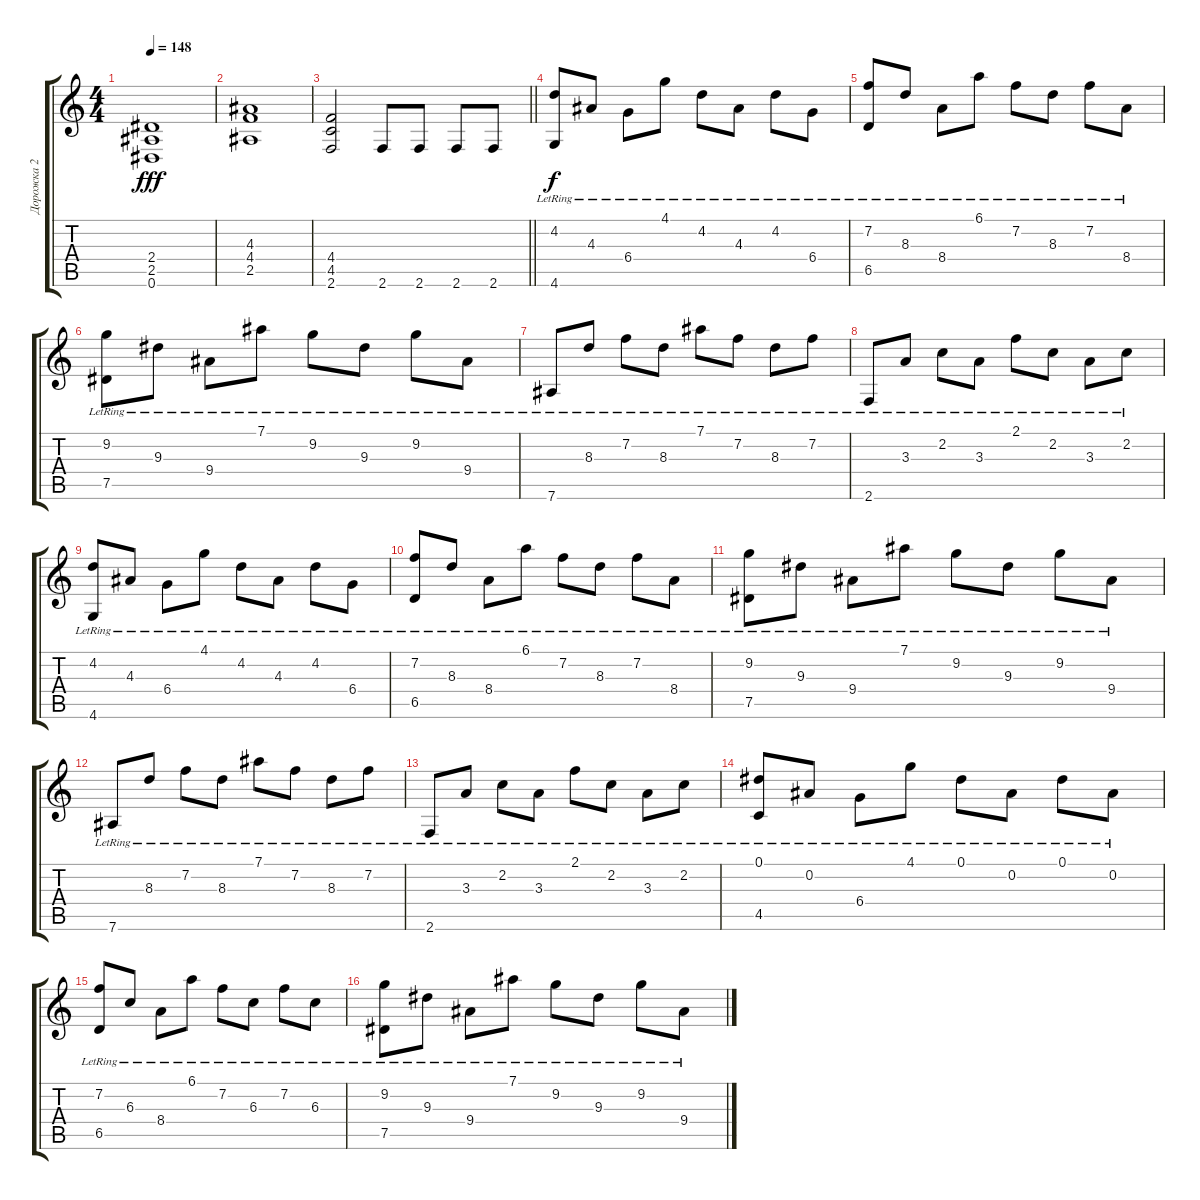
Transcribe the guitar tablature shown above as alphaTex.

\track ("Дорожка 2" "Дорожка 2") {instrument acousticguitarsteel}
\staff {score tabs}
\tuning (Eb4 Bb3 Gb3 Db3 Ab2 Eb2) {hide}
\ts (4 4)
\tempo 148
\clef g2
\ks c
(2.4 2.5 0.6).1{dy fff} |
(4.3 4.4 2.5).1 |
\barLineRight lightlight
(4.4 4.5 2.6).2 2.6.8 2.6.8 2.6.8 2.6.8 |
(4.2{lr} 4.6{lr}).8{dy f instrument acousticguitarsteel} 4.3{lr}.8 6.4{lr}.8 4.1{lr}.8 4.2{lr}.8 4.3{lr}.8 4.2{lr}.8 6.4{lr}.8 |
(7.2{lr} 6.5{lr}).8 8.3{lr}.8 8.4{lr}.8 6.1{lr}.8 7.2{lr}.8 8.3{lr}.8 7.2{lr}.8 8.4{lr}.8 |
(9.2{lr} 7.5{lr}).8 9.3{lr}.8 9.4{lr}.8 7.1{lr}.8 9.2{lr}.8 9.3{lr}.8 9.2{lr}.8 9.4{lr}.8 |
7.6{lr}.8 8.3{lr}.8 7.2{lr}.8 8.3{lr}.8 7.1{lr}.8 7.2{lr}.8 8.3{lr}.8 7.2{lr}.8 |
2.6{lr}.8 3.3{lr}.8 2.2{lr}.8 3.3{lr}.8 2.1{lr}.8 2.2{lr}.8 3.3{lr}.8 2.2{lr}.8 |
(4.2{lr} 4.6{lr}).8 4.3{lr}.8 6.4{lr}.8 4.1{lr}.8 4.2{lr}.8 4.3{lr}.8 4.2{lr}.8 6.4{lr}.8 |
(7.2{lr} 6.5{lr}).8 8.3{lr}.8 8.4{lr}.8 6.1{lr}.8 7.2{lr}.8 8.3{lr}.8 7.2{lr}.8 8.4{lr}.8 |
(9.2{lr} 7.5{lr}).8 9.3{lr}.8 9.4{lr}.8 7.1{lr}.8 9.2{lr}.8 9.3{lr}.8 9.2{lr}.8 9.4{lr}.8 |
7.6{lr}.8 8.3{lr}.8 7.2{lr}.8 8.3{lr}.8 7.1{lr}.8 7.2{lr}.8 8.3{lr}.8 7.2{lr}.8 |
2.6{lr}.8 3.3{lr}.8 2.2{lr}.8 3.3{lr}.8 2.1{lr}.8 2.2{lr}.8 3.3{lr}.8 2.2{lr}.8 |
(0.1{lr} 4.5{lr}).8 0.2{lr}.8 6.4{lr}.8 4.1{lr}.8 0.1{lr}.8 0.2{lr}.8 0.1{lr}.8 0.2{lr}.8 |
(7.2{lr} 6.5{lr}).8 6.3{lr}.8 8.4{lr}.8 6.1{lr}.8 7.2{lr}.8 6.3{lr}.8 7.2{lr}.8 6.3{lr}.8 |
(9.2{lr} 7.5{lr}).8 9.3{lr}.8 9.4{lr}.8 7.1{lr}.8 9.2{lr}.8 9.3{lr}.8 9.2{lr}.8 9.4{lr}.8
